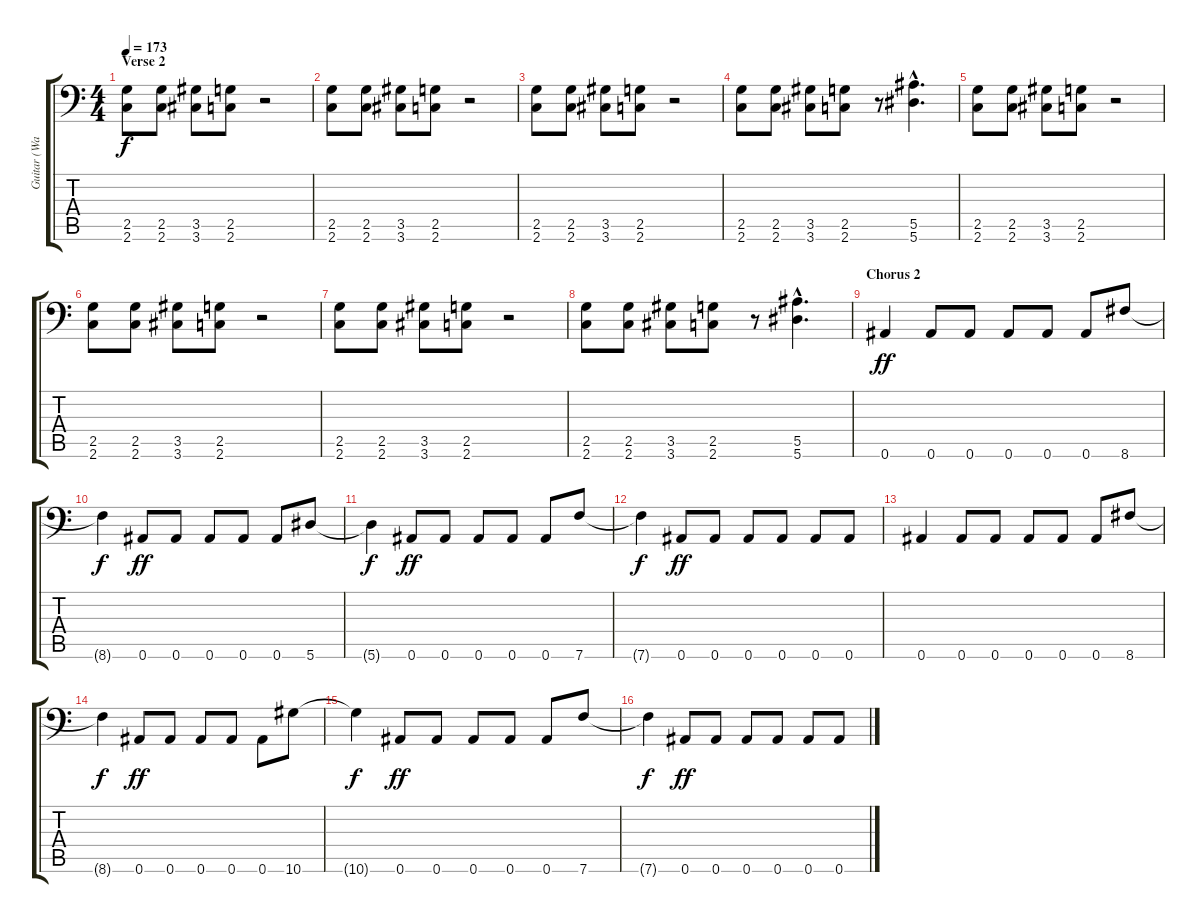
\track ("Guitar (Wayne Static)" "Guitar (Wa") {instrument overdrivenguitar}
\staff {score tabs}
\tuning (C4 G3 Eb3 Bb2 F2 Bb1) {hide}
\ts (4 4)
\section ("" "Verse 2")
\tempo 173
\clef f4
\ks c
(2.5 2.6).8{dy f} (2.5 2.6).8 (3.5 3.6).8 (2.5 2.6).8 r.2 |
(2.5 2.6).8 (2.5 2.6).8 (3.5 3.6).8 (2.5 2.6).8 r.2 |
(2.5 2.6).8 (2.5 2.6).8 (3.5 3.6).8 (2.5 2.6).8 r.2 |
(2.5 2.6).8 (2.5 2.6).8 (3.5 3.6).8 (2.5 2.6).8 r.8 (5.5{hac} 5.6{hac}).4{d} |
(2.5 2.6).8 (2.5 2.6).8 (3.5 3.6).8 (2.5 2.6).8 r.2 |
(2.5 2.6).8 (2.5 2.6).8 (3.5 3.6).8 (2.5 2.6).8 r.2 |
(2.5 2.6).8 (2.5 2.6).8 (3.5 3.6).8 (2.5 2.6).8 r.2 |
(2.5 2.6).8 (2.5 2.6).8 (3.5 3.6).8 (2.5 2.6).8 r.8 (5.5{hac} 5.6{hac}).4{d} |
\section ("" "Chorus 2")
0.6.4{dy ff} 0.6.8 0.6.8 0.6.8 0.6.8 0.6.8 8.6.8 |
8.6{t}.4{dy f} 0.6.8{dy ff} 0.6.8 0.6.8 0.6.8 0.6.8 5.6.8 |
5.6{t}.4{dy f} 0.6.8{dy ff} 0.6.8 0.6.8 0.6.8 0.6.8 7.6.8 |
7.6{t}.4{dy f} 0.6.8{dy ff} 0.6.8 0.6.8 0.6.8 0.6.8 0.6.8 |
0.6.4 0.6.8 0.6.8 0.6.8 0.6.8 0.6.8 8.6.8 |
8.6{t}.4{dy f} 0.6.8{dy ff} 0.6.8 0.6.8 0.6.8 0.6.8 10.6.8 |
10.6{t}.4{dy f} 0.6.8{dy ff} 0.6.8 0.6.8 0.6.8 0.6.8 7.6.8 |
7.6{t}.4{dy f} 0.6.8{dy ff} 0.6.8 0.6.8 0.6.8 0.6.8 0.6.8
